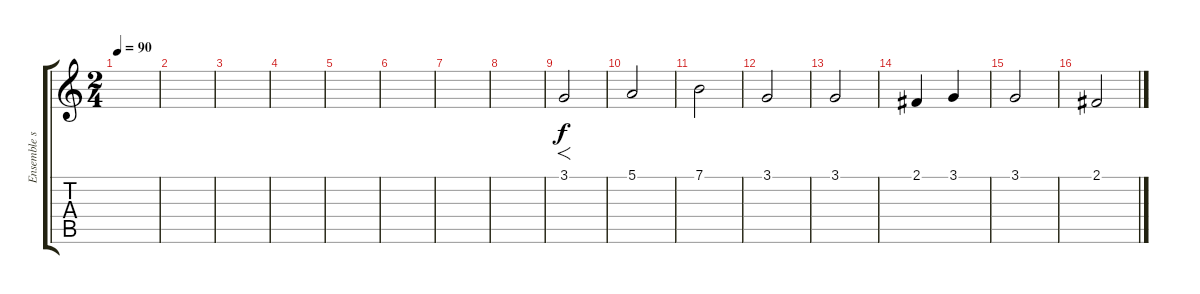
\track ("Ensemble string" "Ensemble s") {instrument stringensemble1}
\staff {score tabs}
\tuning (E4 B3 G3 D3 A2 E2) {hide}
\ts (2 4)
\tempo 90
\clef g2
\ks c
|
|
|
|
|
|
|
|
3.1.2{f volume 16} |
5.1.2 |
7.1.2 |
3.1.2 |
3.1.2 |
2.1.4 3.1.4 |
3.1.2 |
2.1.2
